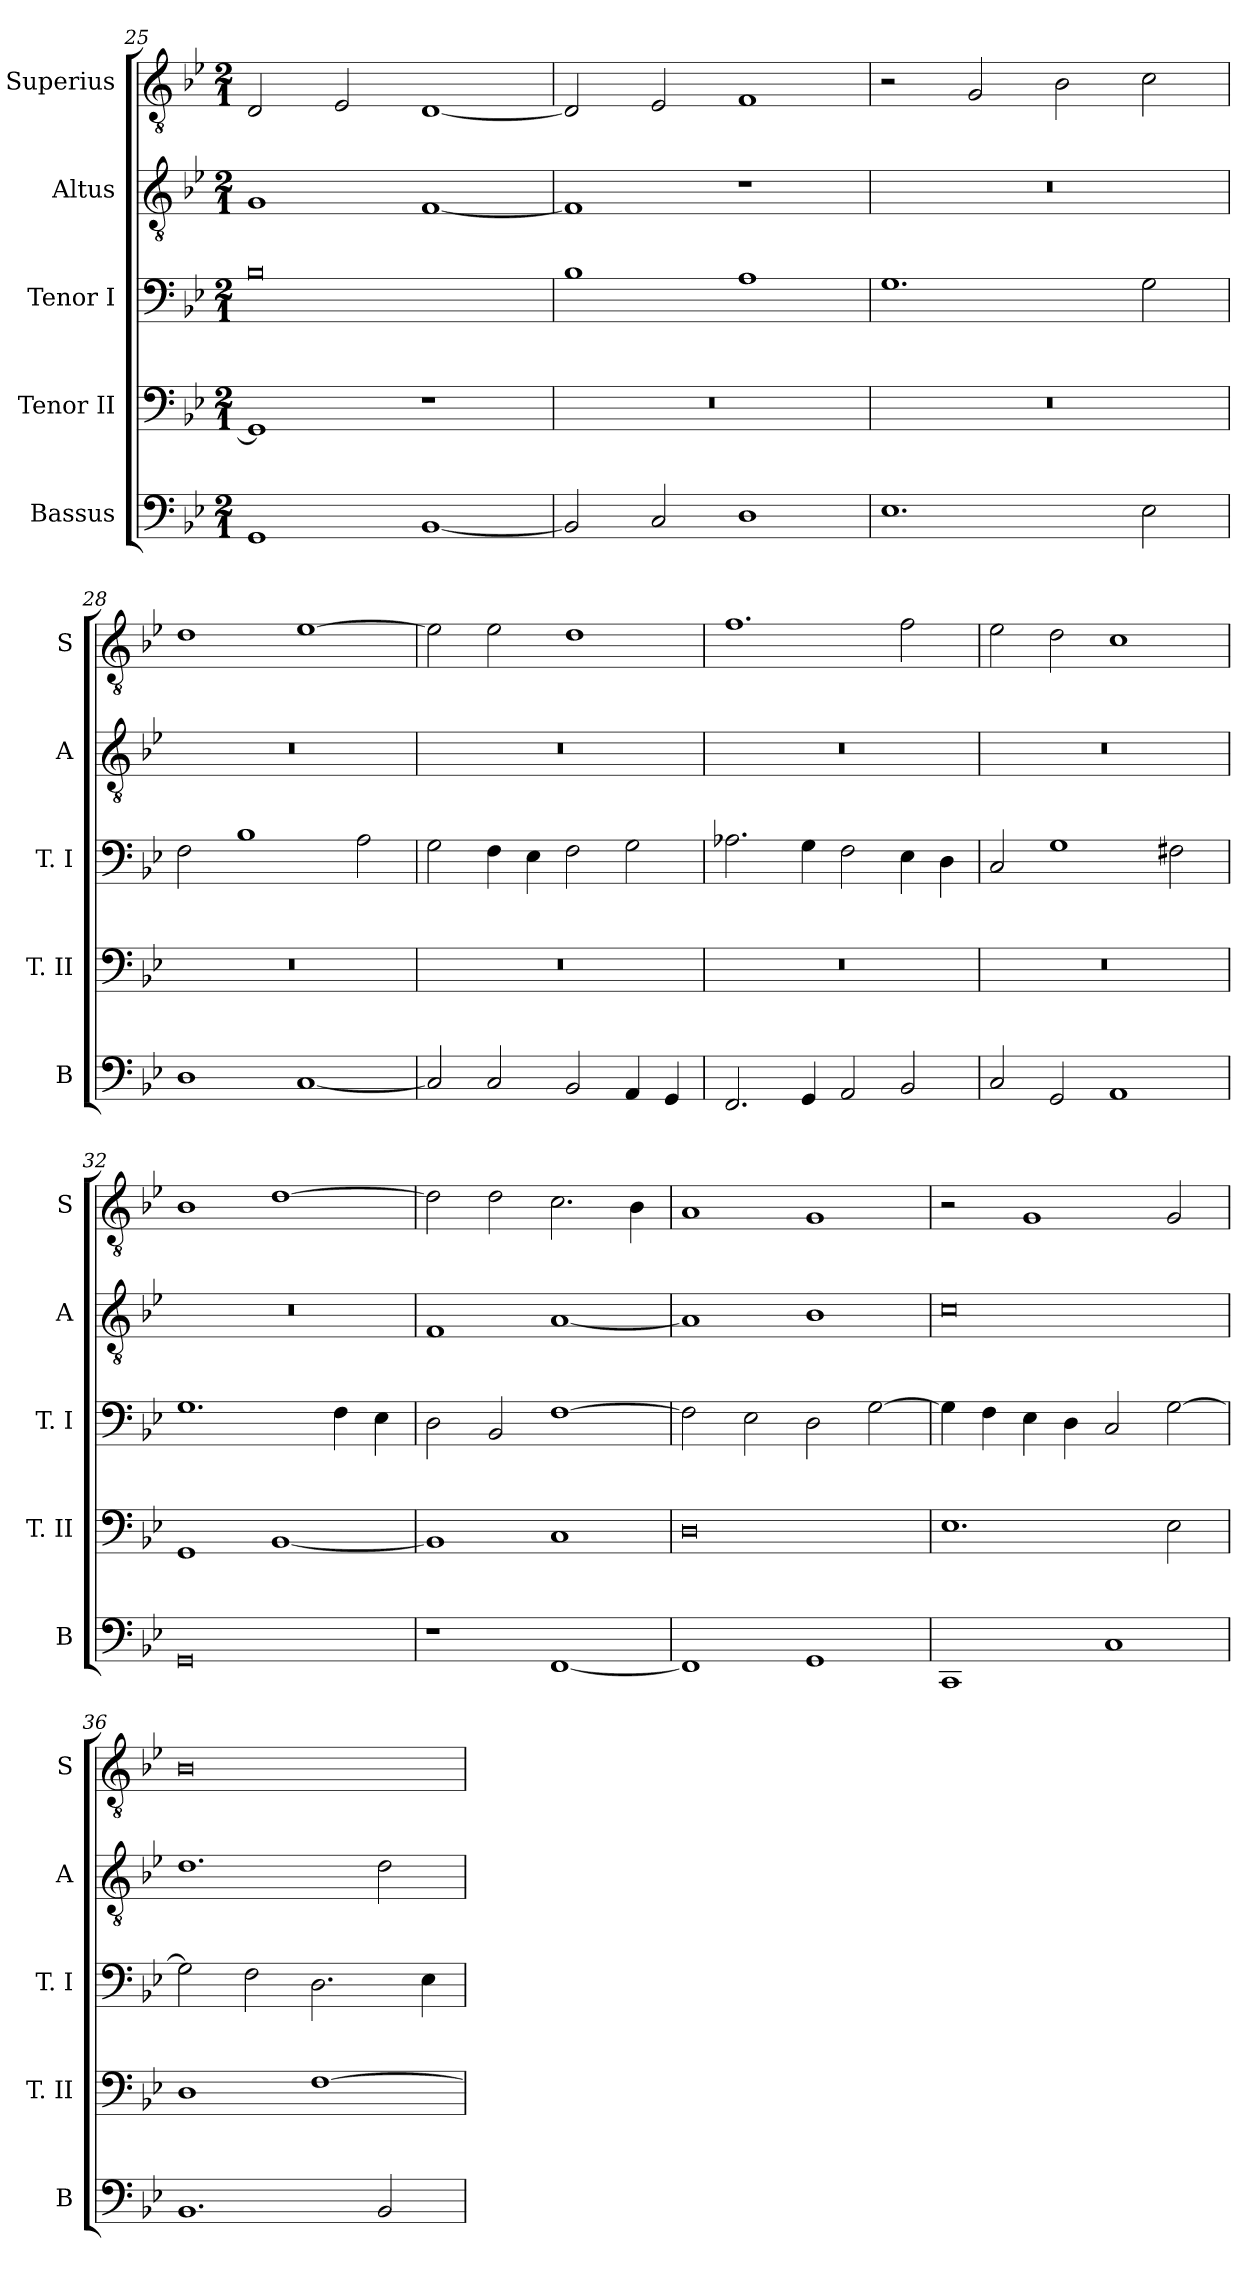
**kern	**kern	**kern	**kern	**kern
*part5	*part4	*part3	*part2	*part1
*staff5	*staff4	*staff3	*staff2	*staff1
*I"Bassus	*I"Tenor II	*I"Tenor I	*I"Altus	*I"Superius
*I'B	*I'T. II	*I'T. I	*I'A	*I'S
*clefF4	*clefF4	*clefF4	*clefGv2	*clefGv2
*k[b-e-]	*k[b-e-]	*k[b-e-]	*k[b-e-]	*k[b-e-]
*B-:	*B-:	*B-:	*B-:	*B-:
*M2/1	*M2/1	*M2/1	*M2/1	*M2/1
=25	=25	=25	=25	=25
1GG	1GG]	0B-	1G	2D
.	.	.	.	2E-
[1BB-	1r	.	[1F	[1D
=26	=26	=26	=26	=26
2BB-]	0r	1B-	1F]	2D]
2C	.	.	.	2E-
1D	.	1A	1r	1F
=27	=27	=27	=27	=27
1.E-	0r	1.G	0r	2r
.	.	.	.	2G
.	.	.	.	2B-
2E-	.	2G	.	2c
=28	=28	=28	=28	=28
1D	0r	2F	0r	1d
.	.	1B-	.	.
[1C	.	.	.	[1e-
.	.	2A	.	.
=29	=29	=29	=29	=29
2C]	0r	2G	0r	2e-]
2C	.	4F	.	2e-
.	.	4E-	.	.
2BB-	.	2F	.	1d
4AA	.	2G	.	.
4GG	.	.	.	.
=30	=30	=30	=30	=30
2.FF	0r	2.A-X	0r	1.f
4GG	.	4G	.	.
2AA	.	2F	.	.
2BB-	.	4E-	.	2f
.	.	4D	.	.
=31	=31	=31	=31	=31
2C	0r	2C	0r	2e-
2GG	.	1G	.	2d
1AA	.	.	.	1c
.	.	2F#X	.	.
=32	=32	=32	=32	=32
0GG	1GG	1.G	0r	1B-
.	[1BB-	.	.	[1d
.	.	4F	.	.
.	.	4E-	.	.
=33	=33	=33	=33	=33
1r	1BB-]	2D	1F	2d]
.	.	2BB-	.	2d
[1FF	1C	[1F	[1A	2.c
.	.	.	.	4B-
=34	=34	=34	=34	=34
1FF]	0D	2F]	1A]	1A
.	.	2E-	.	.
1GG	.	2D	1B-	1G
.	.	[2G	.	.
=35	=35	=35	=35	=35
1CC	1.E-	4G]	0c	2r
.	.	4F	.	.
.	.	4E-	.	1G
.	.	4D	.	.
1C	.	2C	.	.
.	2E-	[2G	.	2G
=36	=36	=36	=36	=36
1.BB-	1D	2G]	1.d	0B-
.	.	2F	.	.
.	[1F	2.D	.	.
2BB-	.	.	2d	.
.	.	4E-	.	.
=	=	=	=	=
*-	*-	*-	*-	*-
